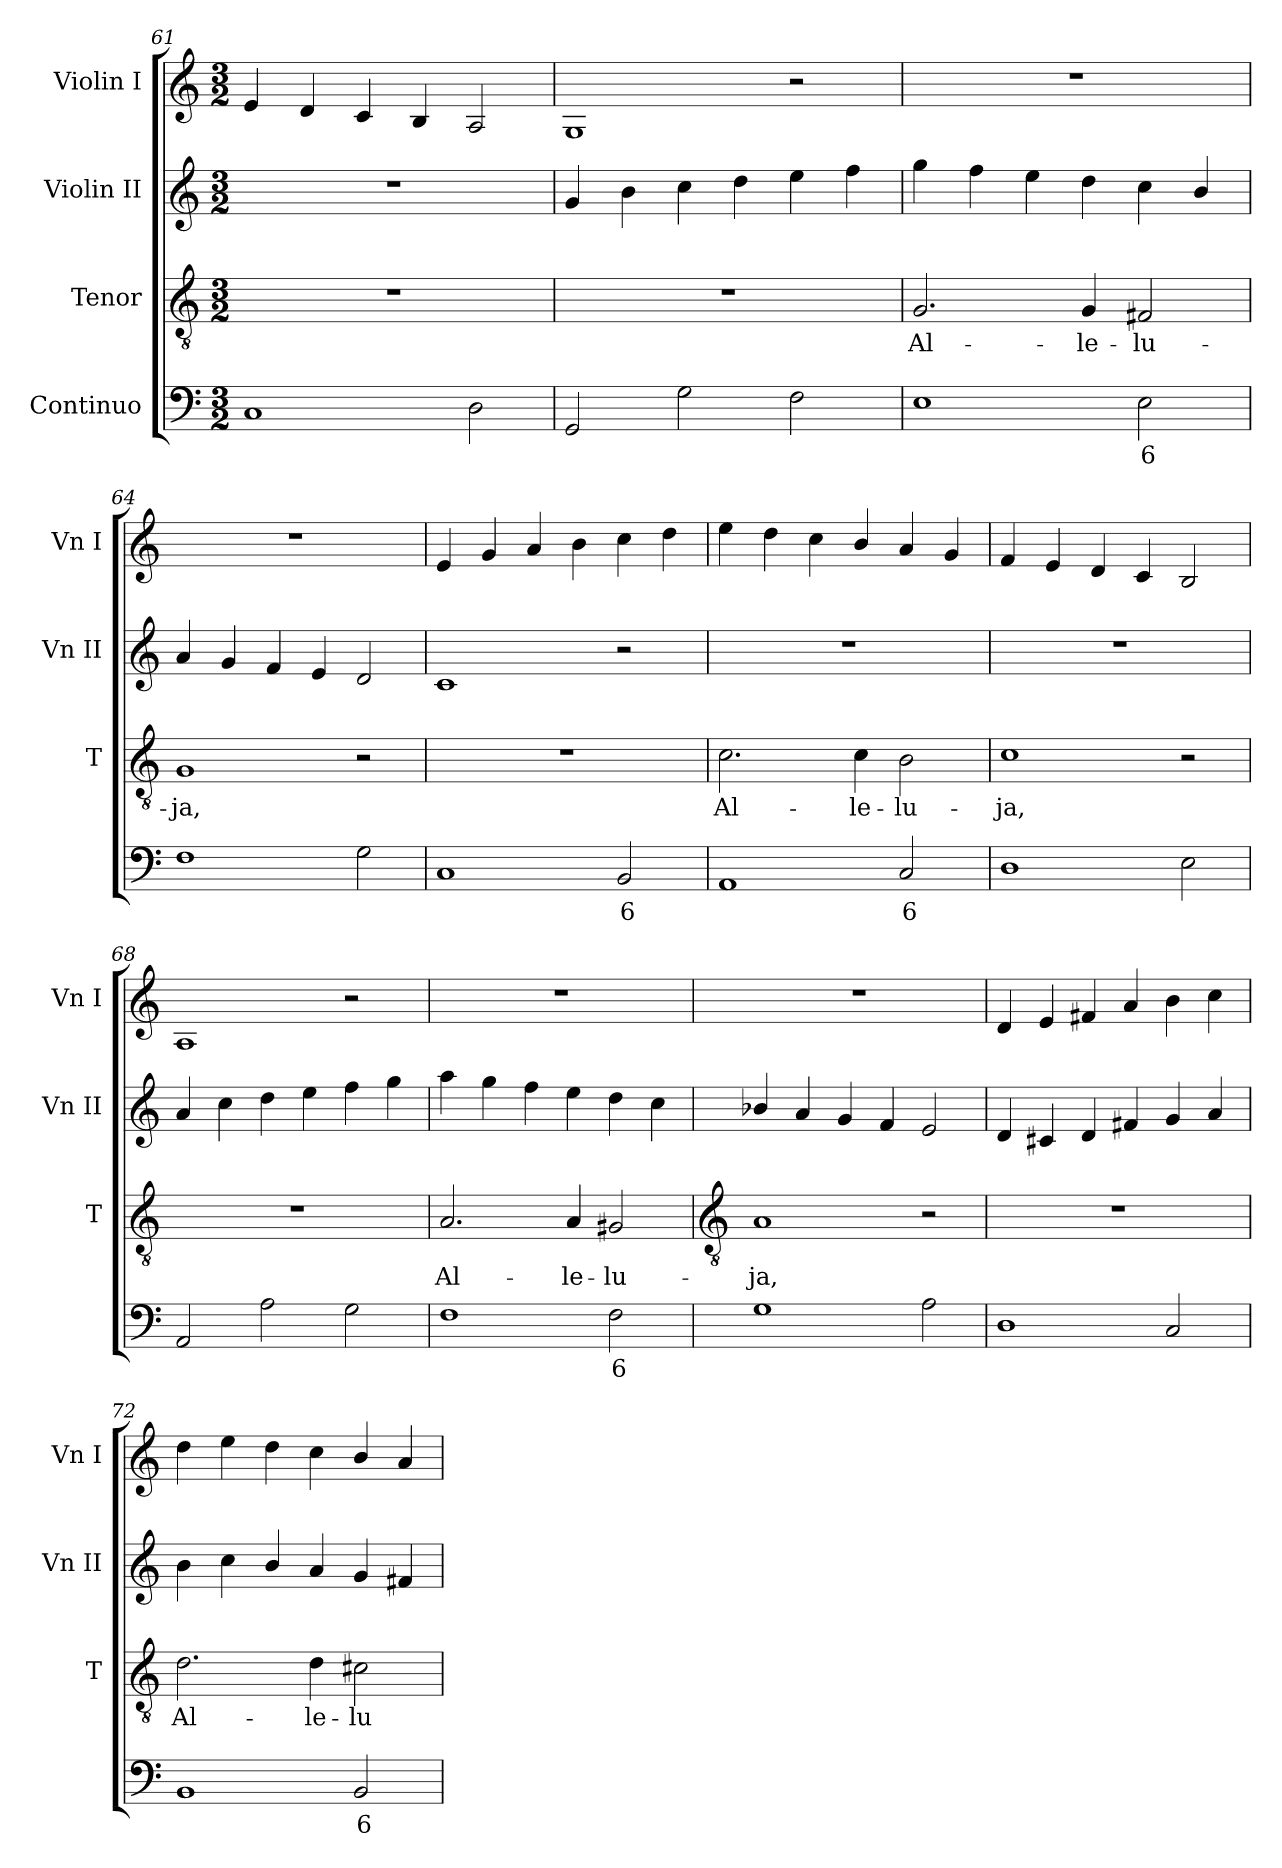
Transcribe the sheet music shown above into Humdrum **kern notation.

**kern	**text	**kern	**text	**kern	**kern
*part4	*part4	*part3	*part3	*part2	*part1
*staff4	*staff4	*staff3	*staff3	*staff2	*staff1
*I"Continuo	*	*I"Tenor	*	*I"Violin II	*I"Violin I
*	*	*I'T	*	*I'Vn II	*I'Vn I
!!LO:LB:g=z
*clefF4	*	*clefGv2	*	*clefG2	*clefG2
*k[]	*	*k[]	*	*k[]	*k[]
*C:	*	*C:	*	*C:	*C:
*M3/2	*	*M3/2	*	*M3/2	*M3/2
=61	=61	=61	=61	=61	=61
!	!	!LO:N:vis=1	!	!LO:N:vis=1	!
1C	.	1.r	.	1.r	4e
.	.	.	.	.	4d
.	.	.	.	.	4c
.	.	.	.	.	4B
2D	.	.	.	.	2A
=62	=62	=62	=62	=62	=62
!	!	!LO:N:vis=1	!	!	!
2GG	.	1.r	.	4g	1G
.	.	.	.	4b	.
2G	.	.	.	4cc	.
.	.	.	.	4dd	.
2F	.	.	.	4ee	2r
.	.	.	.	4ff	.
=63	=63	=63	=63	=63	=63
!	!	!	!LO:LY:b	!	!LO:N:vis=1
1E	.	2.G	Al-	4gg	1.r
.	.	.	.	4ff	.
.	.	.	.	4ee	.
!	!	!	!LO:LY:b	!	!
.	.	4G	-le-	4dd	.
!	!LO:LY:b	!	!LO:LY:b	!	!
2E	6	2F#X	-lu-	4cc	.
.	.	.	.	4b/	.
=64	=64	=64	=64	=64	=64
!	!	!	!LO:LY:b	!	!LO:N:vis=1
1F	.	1G	-ja,	4a	1.r
.	.	.	.	4g	.
.	.	.	.	4f	.
.	.	.	.	4e	.
2G	.	2r	.	2d	.
=65	=65	=65	=65	=65	=65
!	!	!LO:N:vis=1	!	!	!
1C	.	1.r	.	1c	4e
.	.	.	.	.	4g
.	.	.	.	.	4a
.	.	.	.	.	4b
!	!LO:LY:b	!	!	!	!
2BB	6	.	.	2r	4cc
.	.	.	.	.	4dd
=66	=66	=66	=66	=66	=66
!	!	!	!LO:LY:b	!LO:N:vis=1	!
1AA	.	2.c	Al-	1.r	4ee
.	.	.	.	.	4dd
.	.	.	.	.	4cc
!	!	!	!LO:LY:b	!	!
.	.	4c	-le-	.	4b/
!	!LO:LY:b	!	!LO:LY:b	!	!
2C	6	2B	-lu-	.	4a
.	.	.	.	.	4g
=67	=67	=67	=67	=67	=67
!	!	!	!LO:LY:b	!LO:N:vis=1	!
1D	.	1c	-ja,	1.r	4f
.	.	.	.	.	4e
.	.	.	.	.	4d
.	.	.	.	.	4c
2E	.	2r	.	.	2B
!!LO:LB:g=z
=68	=68	=68	=68	=68	=68
!	!	!LO:N:vis=1	!	!	!
2AA	.	1.r	.	4a	1A
.	.	.	.	4cc	.
2A	.	.	.	4dd	.
.	.	.	.	4ee	.
2G	.	.	.	4ff	2r
.	.	.	.	4gg	.
=69	=69	=69	=69	=69	=69
!	!	!	!LO:LY:b	!	!LO:N:vis=1
1F	.	2.A	Al-	4aa	1.r
.	.	.	.	4gg	.
.	.	.	.	4ff	.
!	!	!	!LO:LY:b	!	!
.	.	4A	-le-	4ee	.
!	!LO:LY:b	!	!LO:LY:b	!	!
2F	6	2G#X	-lu-	4dd	.
.	.	.	.	4cc	.
!!LO:LB:g=z
=70	=70	=70	=70	=70	=70
*	*	*clefGv2	*	*	*
!	!	!	!LO:LY:b	!	!LO:N:vis=1
1G	.	1A	-ja,	4b-X/	1.r
.	.	.	.	4a	.
.	.	.	.	4g	.
.	.	.	.	4f	.
2A	.	2r	.	2e	.
=71	=71	=71	=71	=71	=71
!	!	!LO:N:vis=1	!	!	!
1D	.	1.r	.	4d	4d
.	.	.	.	4c#X	4e
.	.	.	.	4d	4f#X
.	.	.	.	4f#X	4a
2C	.	.	.	4g	4b
.	.	.	.	4a	4cc
=72	=72	=72	=72	=72	=72
!	!	!	!LO:LY:b	!	!
1BB	.	2.d	Al-	4b	4dd
.	.	.	.	4cc	4ee
.	.	.	.	4b/	4dd
!	!	!	!LO:LY:b	!	!
.	.	4d	-le-	4a	4cc
!	!LO:LY:b	!	!LO:LY:b	!	!
2BB	6	2c#X	-lu-	4g	4b/
.	.	.	.	4f#X	4a
=	=	=	=	=	=
*-	*-	*-	*-	*-	*-
